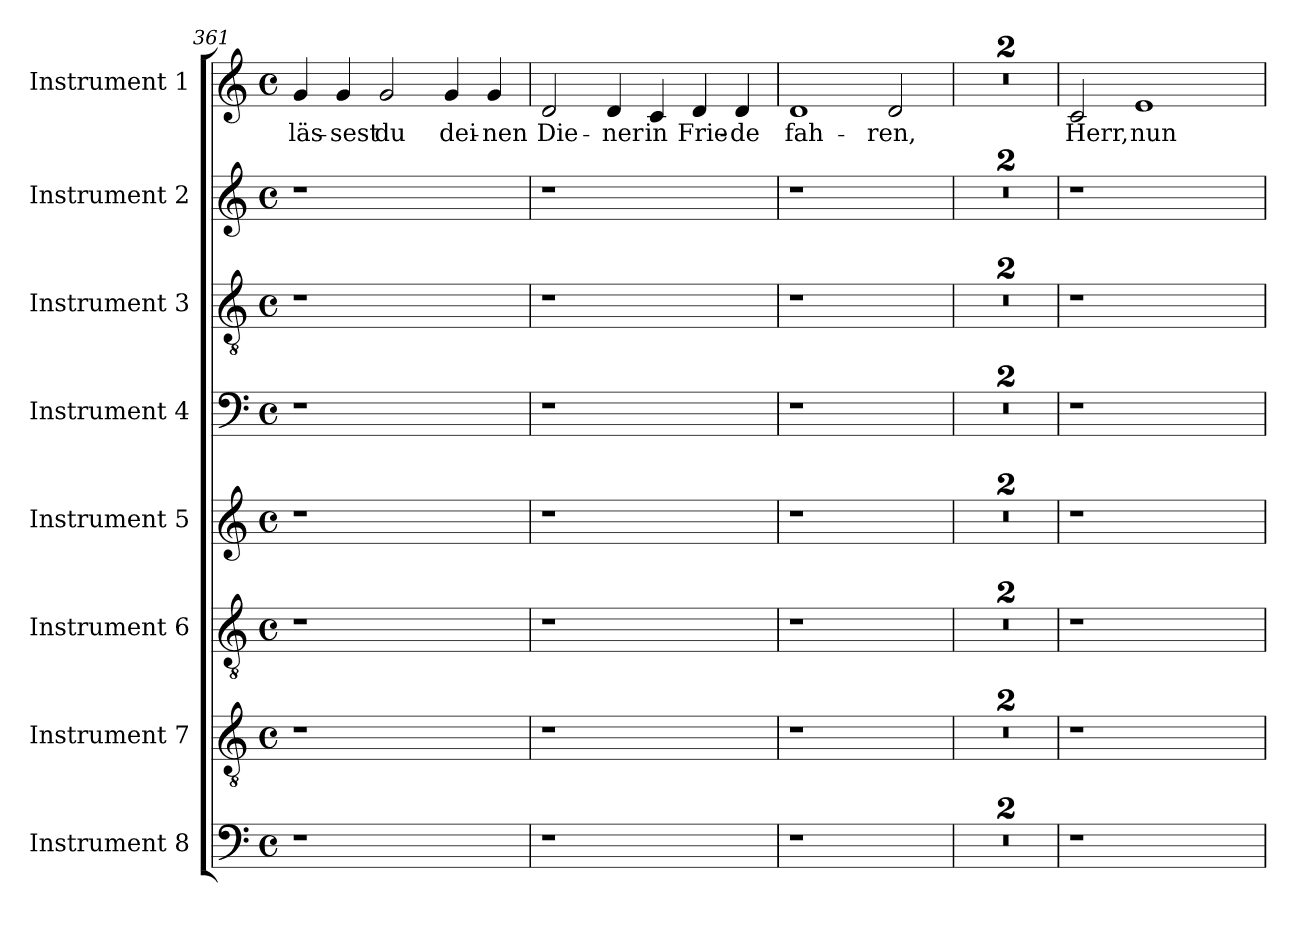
**kern	**kern	**kern	**kern	**kern	**kern	**kern	**kern	**text
*part8	*part7	*part6	*part5	*part4	*part3	*part2	*part1	*part1
*staff8	*staff7	*staff6	*staff5	*staff4	*staff3	*staff2	*staff1	*staff1
*I"Instrument 8	*I"Instrument 7	*I"Instrument 6	*I"Instrument 5	*I"Instrument 4	*I"Instrument 3	*I"Instrument 2	*I"Instrument 1	*
*clefF4	*clefGv2	*clefGv2	*clefG2	*clefF4	*clefGv2	*clefG2	*clefG2	*
*M4/4	*M4/4	*M4/4	*M4/4	*M4/4	*M4/4	*M4/4	*M4/4	*
*met(c)	*met(c)	*met(c)	*met(c)	*met(c)	*met(c)	*met(c)	*met(c)	*
=361	=361	=361	=361	=361	=361	=361	=361	=361
!	!	!	!	!	!	!	!	!LO:LY:b
1r	1r	1r	1r	1r	1r	1r	4g/	läs-
!	!	!	!	!	!	!	!	!LO:LY:b:rj
.	.	.	.	.	.	.	4g/	-sest
!	!	!	!	!	!	!	!	!LO:LY:b:cj
.	.	.	.	.	.	.	2g/	du
!	!	!	!	!	!	!	!	!LO:LY:b
2ryy	2ryy	2ryy	2ryy	2ryy	2ryy	2ryy	4g/	dei-
!	!	!	!	!	!	!	!	!LO:LY:b:rj
.	.	.	.	.	.	.	4g/	-nen
=362	=362	=362	=362	=362	=362	=362	=362	=362
!	!	!	!	!	!	!	!	!LO:LY:b:cj
1r	1r	1r	1r	1r	1r	1r	2d/	Die-
!	!	!	!	!	!	!	!	!LO:LY:b:cj
.	.	.	.	.	.	.	4d/	-ner
!	!	!	!	!	!	!	!	!LO:LY:b:cj
.	.	.	.	.	.	.	4c/	in
!	!	!	!	!	!	!	!	!LO:LY:b:cj
2ryy	2ryy	2ryy	2ryy	2ryy	2ryy	2ryy	4d/	Frie-
!	!	!	!	!	!	!	!	!LO:LY:b:rj
.	.	.	.	.	.	.	4d/	-de
=363	=363	=363	=363	=363	=363	=363	=363	=363
!	!	!	!	!	!	!	!	!LO:LY:b:cj
1r	1r	1r	1r	1r	1r	1r	1d	fah-
!	!	!	!	!	!	!	!	!LO:LY:b:cj
2ryy	2ryy	2ryy	2ryy	2ryy	2ryy	2ryy	2d/	-ren,
=364	=364	=364	=364	=364	=364	=364	=364	=364
1r	1r	1r	1r	1r	1r	1r	1r	.
=365	=365	=365	=365	=365	=365	=365	=365	=365
1r	1r	1r	1r	1r	1r	1r	1r	.
=366	=366	=366	=366	=366	=366	=366	=366	=366
!	!	!	!	!	!	!	!	!LO:LY:b:cj
1r	1r	1r	1r	1r	1r	1r	2c/	Herr,
!	!	!	!	!	!	!	!	!LO:LY:b:cj
.	.	.	.	.	.	.	1e	nun
2ryy	2ryy	2ryy	2ryy	2ryy	2ryy	2ryy	.	.
=	=	=	=	=	=	=	=	=
*-	*-	*-	*-	*-	*-	*-	*-	*-
